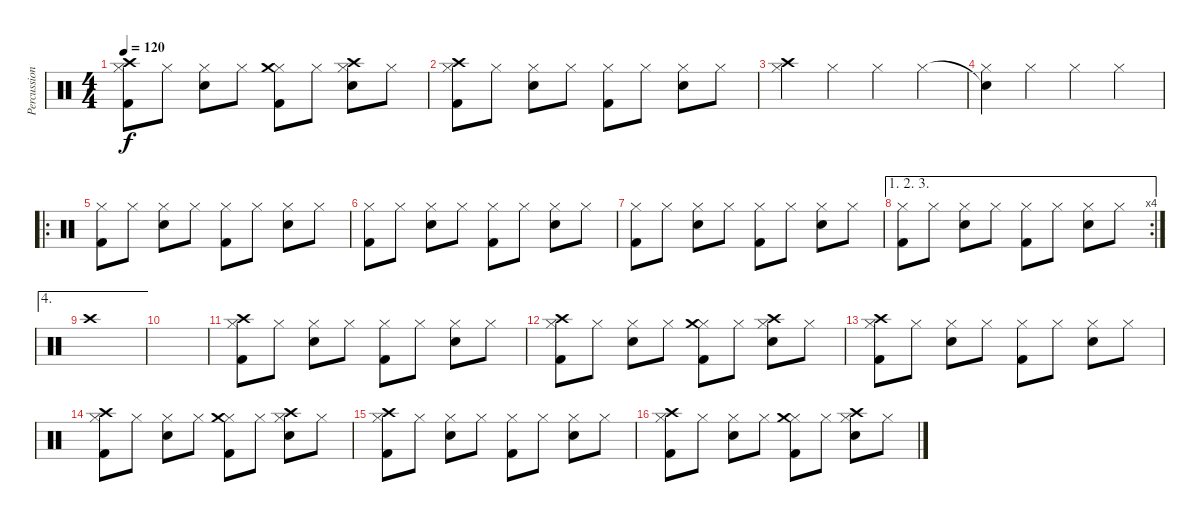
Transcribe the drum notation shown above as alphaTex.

\track ("Percussion" "Percussion") {instrument percussion}
\staff {score}
\articulation defaults
\ts (4 4)
\tempo 120
\clef neutral
\ks c
("Hi-Hat (closed)" "Kick (hit) 2" "Crash high (hit)").8{dy f} "Hi-Hat (closed)".8 ("Hi-Hat (closed)" "Electric Snare (hit)").8 "Hi-Hat (closed)".8 ("Hi-Hat (closed)" "Kick (hit) 2" "Crash medium (hit)").8 "Hi-Hat (closed)".8 ("Hi-Hat (closed)" "Snare (hit) 2" "Crash high (hit)").8 "Hi-Hat (closed)".8 |
("Hi-Hat (closed)" "Kick (hit) 2" "Crash high (hit)").8 "Hi-Hat (closed)".8 ("Hi-Hat (closed)" "Electric Snare (hit)").8 "Hi-Hat (closed)".8 ("Hi-Hat (closed)" "Kick (hit) 2").8 "Hi-Hat (closed)".8 ("Hi-Hat (closed)" "Snare (hit) 2").8 "Hi-Hat (closed)".8 |
("Crash high (hit)" "Hi-Hat (closed)").4 "Hi-Hat (closed)".4 "Hi-Hat (closed)".4 "Hi-Hat (closed)".4 |
("Snare (hit)"{t} "Hi-Hat (closed)").4 "Hi-Hat (closed)".4 "Hi-Hat (closed)".4 "Hi-Hat (closed)".4 |
\ro
("Hi-Hat (closed)" "Kick (hit) 2").8 "Hi-Hat (closed)".8 ("Hi-Hat (closed)" "Electric Snare (hit)").8 "Hi-Hat (closed)".8 ("Hi-Hat (closed)" "Kick (hit) 2").8 "Hi-Hat (closed)".8 ("Hi-Hat (closed)" "Snare (hit) 2").8 "Hi-Hat (closed)".8 |
("Hi-Hat (closed)" "Kick (hit) 2").8 "Hi-Hat (closed)".8 ("Hi-Hat (closed)" "Electric Snare (hit)").8 "Hi-Hat (closed)".8 ("Hi-Hat (closed)" "Kick (hit) 2").8 "Hi-Hat (closed)".8 ("Hi-Hat (closed)" "Snare (hit) 2").8 "Hi-Hat (closed)".8 |
("Hi-Hat (closed)" "Kick (hit) 2").8 "Hi-Hat (closed)".8 ("Hi-Hat (closed)" "Electric Snare (hit)").8 "Hi-Hat (closed)".8 ("Hi-Hat (closed)" "Kick (hit) 2").8 "Hi-Hat (closed)".8 ("Hi-Hat (closed)" "Snare (hit) 2").8 "Hi-Hat (closed)".8 |
\ae (1 2 3)
\rc 4
("Hi-Hat (closed)" "Kick (hit) 2").8 "Hi-Hat (closed)".8 ("Hi-Hat (closed)" "Electric Snare (hit)").8 "Hi-Hat (closed)".8 ("Hi-Hat (closed)" "Kick (hit) 2").8 "Hi-Hat (closed)".8 ("Hi-Hat (closed)" "Snare (hit) 2").8 "Hi-Hat (closed)".8 |
\ae 4 "Crash high (hit)".1
|
|
("Hi-Hat (closed)" "Kick (hit) 2" "Crash high (hit)").8 "Hi-Hat (closed)".8 ("Hi-Hat (closed)" "Electric Snare (hit)").8 "Hi-Hat (closed)".8 ("Hi-Hat (closed)" "Kick (hit) 2").8 "Hi-Hat (closed)".8 ("Hi-Hat (closed)" "Snare (hit) 2").8 "Hi-Hat (closed)".8 |
("Hi-Hat (closed)" "Kick (hit) 2" "Crash high (hit)").8 "Hi-Hat (closed)".8 ("Hi-Hat (closed)" "Electric Snare (hit)").8 "Hi-Hat (closed)".8 ("Hi-Hat (closed)" "Kick (hit) 2" "Crash medium (hit)").8 "Hi-Hat (closed)".8 ("Hi-Hat (closed)" "Snare (hit) 2" "Crash high (hit)").8 "Hi-Hat (closed)".8 |
("Hi-Hat (closed)" "Kick (hit) 2" "Crash high (hit)").8 "Hi-Hat (closed)".8 ("Hi-Hat (closed)" "Electric Snare (hit)").8 "Hi-Hat (closed)".8 ("Hi-Hat (closed)" "Kick (hit) 2").8 "Hi-Hat (closed)".8 ("Hi-Hat (closed)" "Snare (hit) 2").8 "Hi-Hat (closed)".8 |
("Hi-Hat (closed)" "Kick (hit) 2" "Crash high (hit)").8 "Hi-Hat (closed)".8 ("Hi-Hat (closed)" "Electric Snare (hit)").8 "Hi-Hat (closed)".8 ("Hi-Hat (closed)" "Kick (hit) 2" "Crash medium (hit)").8 "Hi-Hat (closed)".8 ("Hi-Hat (closed)" "Snare (hit) 2" "Crash high (hit)").8 "Hi-Hat (closed)".8 |
("Hi-Hat (closed)" "Kick (hit) 2" "Crash high (hit)").8 "Hi-Hat (closed)".8 ("Hi-Hat (closed)" "Electric Snare (hit)").8 "Hi-Hat (closed)".8 ("Hi-Hat (closed)" "Kick (hit) 2").8 "Hi-Hat (closed)".8 ("Hi-Hat (closed)" "Snare (hit) 2").8 "Hi-Hat (closed)".8 |
("Hi-Hat (closed)" "Kick (hit) 2" "Crash high (hit)").8 "Hi-Hat (closed)".8 ("Hi-Hat (closed)" "Electric Snare (hit)").8 "Hi-Hat (closed)".8 ("Hi-Hat (closed)" "Kick (hit) 2" "Crash medium (hit)").8 "Hi-Hat (closed)".8 ("Hi-Hat (closed)" "Snare (hit) 2" "Crash high (hit)").8 "Hi-Hat (closed)".8
